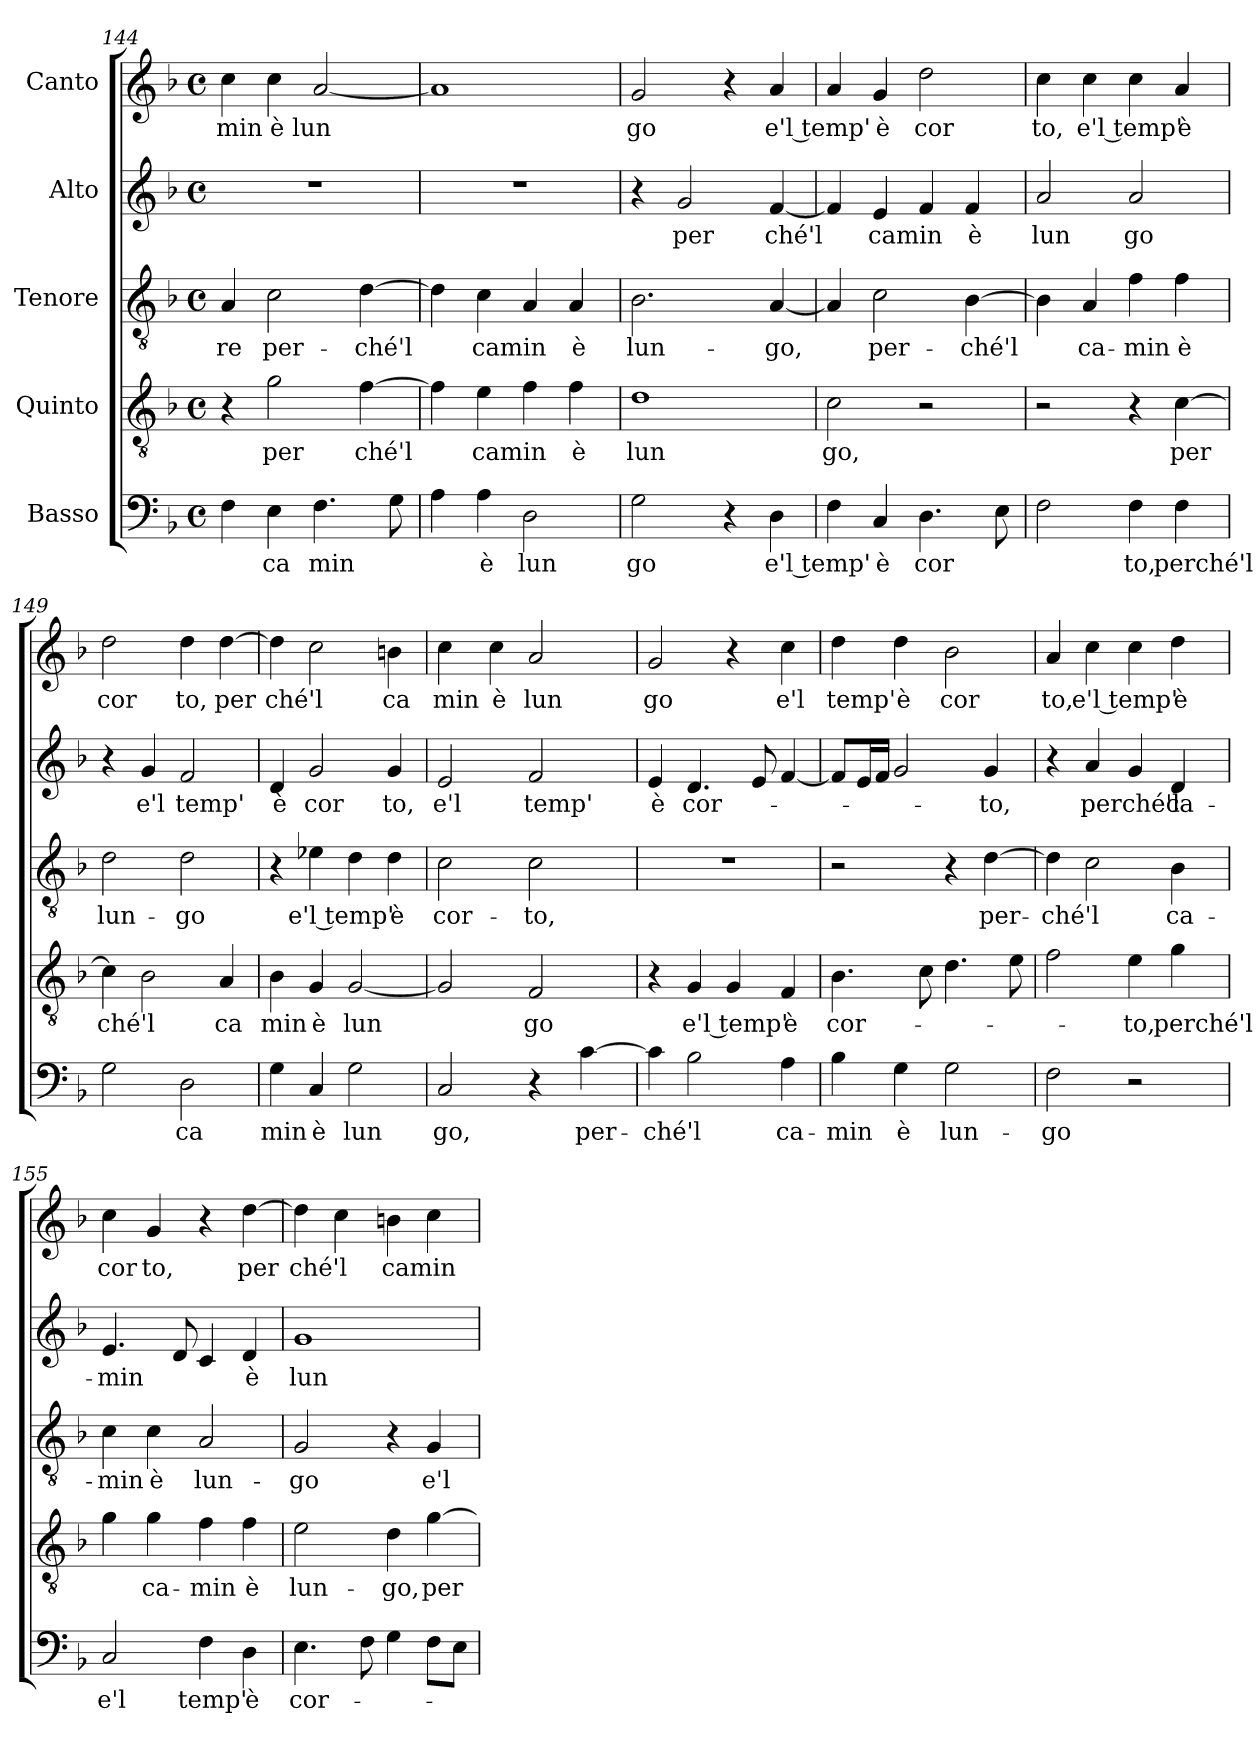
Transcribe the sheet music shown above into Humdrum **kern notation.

**kern	**text	**kern	**text	**kern	**text	**kern	**text	**kern	**text
*part5	*part5	*part4	*part4	*part3	*part3	*part2	*part2	*part1	*part1
*staff5	*staff5	*staff4	*staff4	*staff3	*staff3	*staff2	*staff2	*staff1	*staff1
*I"Basso	*	*I"Quinto	*	*I"Tenore	*	*I"Alto	*	*I"Canto	*
*clefF4	*	*clefGv2	*	*clefGv2	*	*clefG2	*	*clefG2	*
*k[b-]	*	*k[b-]	*	*k[b-]	*	*k[b-]	*	*k[b-]	*
*F:	*	*F:	*	*F:	*	*F:	*	*F:	*
*M4/4	*	*M4/4	*	*M4/4	*	*M4/4	*	*M4/4	*
*met(c)	*	*met(c)	*	*met(c)	*	*met(c)	*	*met(c)	*
=144	=144	=144	=144	=144	=144	=144	=144	=144	=144
!	!	!	!	!	!LO:LY:b:cj	!	!	!	!LO:LY:b:cj
4F\	.	4r	.	4A/	-re	1r	.	4cc\	min
!	!LO:LY:b:cj	!	!LO:LY:b:cj	!	!LO:LY:b:cj	!	!	!	!LO:LY:b:cj
4E\	ca	2g\	per	2c\	per-	.	.	4cc\	è
!	!LO:LY:b	!	!	!	!	!	!	!	!LO:LY:b
4.F\	min	.	.	.	.	.	.	[<2a/	lun
!	!	!	!LO:LY:b	!	!LO:LY:b	!	!	!	!
.	.	[>4f\	ché'l	[>4d\	-ché'l	.	.	.	.
8G\	.	.	.	.	.	.	.	.	.
=145	=145	=145	=145	=145	=145	=145	=145	=145	=145
4A\	.	4f\]	.	4d\]	.	1r	.	1a]	.
!	!LO:LY:b:cj	!	!LO:LY:b	!	!LO:LY:b	!	!	!	!
4A\	è	4e\	camin	4c\	camin	.	.	.	.
!	!LO:LY:b:cj	!	!	!	!	!	!	!	!
2D\	lun	4f\	.	4A/	.	.	.	.	.
!	!	!	!LO:LY:b:cj	!	!LO:LY:b:cj	!	!	!	!
.	.	4f\	è	4A/	è	.	.	.	.
=146	=146	=146	=146	=146	=146	=146	=146	=146	=146
!	!LO:LY:b:cj	!	!LO:LY:b:cj	!	!LO:LY:b:cj	!	!	!	!LO:LY:b:cj
2G\	go	1d	lun	2.B-\	lun-	4r	.	2g/	go
!	!	!	!	!	!	!	!LO:LY:b:cj	!	!
.	.	.	.	.	.	2g/	per	.	.
4r	.	.	.	.	.	.	.	4r	.
!	!LO:LY:b:cj	!	!	!	!LO:LY:b	!	!LO:LY:b	!	!LO:LY:b:cj
4D\	e'l temp'	.	.	[<4A/	-go,	[<4f/	ché'l	4a/	e'l temp'
=147	=147	=147	=147	=147	=147	=147	=147	=147	=147
!	!	!	!LO:LY:b:cj	!	!	!	!	!	!
4F\	.	2c\	go,	4A/]	.	4f/]	.	4a/	.
!	!LO:LY:b:cj	!	!	!	!LO:LY:b:cj	!	!LO:LY:b	!	!LO:LY:b:cj
4C/	è	.	.	2c\	per-	4e/	camin	4g/	è
!	!LO:LY:b	!	!	!	!	!	!	!	!LO:LY:b:cj
4.D\	cor	2r	.	.	.	4f/	.	2dd\	cor
!	!	!	!	!	!LO:LY:b	!	!LO:LY:b:cj	!	!
.	.	.	.	[>4B-\	-ché'l	4f/	è	.	.
8E\	.	.	.	.	.	.	.	.	.
=148	=148	=148	=148	=148	=148	=148	=148	=148	=148
!	!	!	!	!	!	!	!LO:LY:b:cj	!	!LO:LY:b:cj
2F\	.	2r	.	4B-\]	.	2a/	lun	4cc\	to,
!	!	!	!	!	!LO:LY:b:cj	!	!	!	!LO:LY:b:cj
.	.	.	.	4A/	ca-	.	.	4cc\	e'l temp'
!	!LO:LY:b:cj	!	!	!	!LO:LY:b:cj	!	!LO:LY:b:cj	!	!
4F\	to,	4r	.	4f\	-min	2a/	go	4cc\	.
!	!LO:LY:b	!	!LO:LY:b	!	!LO:LY:b:cj	!	!	!	!LO:LY:b:cj
4F\	perché'l	[>4c\	per	4f\	è	.	.	4a/	è
=149	=149	=149	=149	=149	=149	=149	=149	=149	=149
!	!	!	!LO:LY:b	!	!LO:LY:b:cj	!	!	!	!LO:LY:b:cj
2G\	.	4c\]	ché'l	2d\	lun-	4r	.	2dd\	cor
!	!	!	!	!	!	!	!LO:LY:b:cj	!	!
.	.	2B-\	.	.	.	4g/	e'l	.	.
!	!LO:LY:b:cj	!	!	!	!LO:LY:b:cj	!	!LO:LY:b:cj	!	!LO:LY:b:cj
2D\	ca	.	.	2d\	-go	2f/	temp'	4dd\	to,
!	!	!	!LO:LY:b:cj	!	!	!	!	!	!LO:LY:b
.	.	4A/	ca	.	.	.	.	[>4dd\	per
=150	=150	=150	=150	=150	=150	=150	=150	=150	=150
!	!LO:LY:b:cj	!	!LO:LY:b:cj	!	!	!	!LO:LY:b:cj	!	!LO:LY:b
4G\	min	4B-\	min	4r	.	4d/	è	4dd\]	ché'l
!	!LO:LY:b:cj	!	!LO:LY:b:cj	!	!LO:LY:b:cj	!	!LO:LY:b:cj	!	!
4C/	è	4G/	è	4e-X\	e'l temp'	2g/	cor	2cc\	.
!	!LO:LY:b:cj	!	!LO:LY:b	!	!	!	!	!	!
2G\	lun	[>2G/	lun	4d\	.	.	.	.	.
!	!	!	!	!	!LO:LY:b:cj	!	!LO:LY:b:cj	!	!LO:LY:b:cj
.	.	.	.	4d\	è	4g/	to,	4b\	ca
!!LO:PB:g=z
=151	=151	=151	=151	=151	=151	=151	=151	=151	=151
!	!LO:LY:b:cj	!	!	!	!LO:LY:b:cj	!	!LO:LY:b:cj	!	!LO:LY:b:cj
*	*	*^	*	*	*	*	*	*	*
2C/	go,	2G/]	16..ryy	.	2c\	cor-	2e/	e'l	4cc\	min
.	.	.	2ryy	.	.	.	.	.	.	.
!	!	!	!	!	!	!	!	!	!	!LO:LY:b:cj
.	.	.	.	.	.	.	.	.	4cc\	è
!	!	!	!	!LO:LY:b:cj	!	!LO:LY:b:cj	!	!LO:LY:b:cj	!	!LO:LY:b:cj
4r	.	2F/	.	go	2c\	-to,	2f/	temp'	2a/	lun
.	.	.	4ryy	.	.	.	.	.	.	.
!	!LO:LY:b	!	!	!	!	!	!	!	!	!
[>4c\	per-	.	.	.	.	.	.	.	.	.
.	.	.	8ryy	.	.	.	.	.	.	.
.	.	.	64ryy	.	.	.	.	.	.	.
=152	=152	=152	=152	=152	=152	=152	=152	=152	=152	=152
!	!LO:LY:b	!	!	!	!	!	!	!LO:LY:b:cj	!	!LO:LY:b:cj
*	*	*v	*v	*	*	*	*	*	*	*
4c\]	-ché'l	4r	.	1r	.	4e/	è	2g/	go
!	!	!	!LO:LY:b:cj	!	!	!	!LO:LY:b	!	!
2B-\	.	4G/	e'l temp'	.	.	4.d/	cor-	.	.
.	.	4G/	.	.	.	.	.	4r	.
.	.	.	.	.	.	8e/	.	.	.
!	!LO:LY:b:cj	!	!LO:LY:b:cj	!	!	!	!	!	!LO:LY:b:cj
4A\	ca-	4F/	è	.	.	[<4f/	.	4cc\	e'l
=153	=153	=153	=153	=153	=153	=153	=153	=153	=153
!	!LO:LY:b:cj	!	!LO:LY:b	!	!	!	!	!	!LO:LY:b:cj
4B-\	-min	4.B-\	cor-	2r	.	8f/L]	.	4dd\	temp'
.	.	.	.	.	.	16e/	.	.	.
.	.	.	.	.	.	16f/J	.	.	.
!	!LO:LY:b:cj	!	!	!	!	!	!	!	!LO:LY:b:cj
4G\	è	.	.	.	.	2g/	.	4dd\	è
.	.	8c\	.	.	.	.	.	.	.
!	!LO:LY:b:cj	!	!	!	!	!	!	!	!LO:LY:b:cj
2G\	lun-	4.d\	.	4r	.	.	.	2b-\	cor
!	!	!	!	!	!LO:LY:b	!	!LO:LY:b:cj	!	!
.	.	.	.	[>4d\	per-	4g/	-to,	.	.
.	.	8e\	.	.	.	.	.	.	.
=154	=154	=154	=154	=154	=154	=154	=154	=154	=154
!	!LO:LY:b:cj	!	!	!	!LO:LY:b	!	!	!	!LO:LY:b:cj
2F\	-go	2f\	.	4d\]	-ché'l	4r	.	4a/	to,
!	!	!	!	!	!	!	!LO:LY:b	!	!LO:LY:b:cj
.	.	.	.	2c\	.	4a/	perché'l	4cc\	e'l temp'
!	!	!	!LO:LY:b:cj	!	!	!	!	!	!
2r	.	4e\	-to,	.	.	4g/	.	4cc\	.
!	!	!	!LO:LY:b	!	!LO:LY:b:cj	!	!LO:LY:b:cj	!	!LO:LY:b:cj
.	.	4g\	perché'l	4B-\	ca-	4d/	ca-	4dd\	è
=155	=155	=155	=155	=155	=155	=155	=155	=155	=155
!	!LO:LY:b:cj	!	!	!	!LO:LY:b:cj	!	!LO:LY:b	!	!LO:LY:b:cj
2C/	e'l	4g\	.	4c\	-min	4.e/	-min	4cc\	cor
!	!	!	!LO:LY:b:cj	!	!LO:LY:b:cj	!	!	!	!LO:LY:b:cj
.	.	4g\	ca-	4c\	è	.	.	4g/	to,
.	.	.	.	.	.	8d/	.	.	.
!	!LO:LY:b:cj	!	!LO:LY:b:cj	!	!LO:LY:b:cj	!	!	!	!
4F\	temp'	4f\	-min	2A/	lun-	4c/	.	4r	.
!	!LO:LY:b:cj	!	!LO:LY:b:cj	!	!	!	!LO:LY:b:cj	!	!LO:LY:b
4D\	è	4f\	è	.	.	4d/	è	[>4dd\	per
=156	=156	=156	=156	=156	=156	=156	=156	=156	=156
!	!LO:LY:b	!	!LO:LY:b:cj	!	!LO:LY:b:cj	!	!LO:LY:b:cj	!	!LO:LY:b
4.E\	cor-	2e\	lun-	2G/	-go	1g	lun-	4dd\]	ché'l
.	.	.	.	.	.	.	.	4cc\	.
8F\	.	.	.	.	.	.	.	.	.
!	!	!	!LO:LY:b:cj	!	!	!	!	!	!LO:LY:b
4G\	.	4d\	-go,	4r	.	.	.	4bn\	camin
!	!	!	!LO:LY:b	!	!LO:LY:b:cj	!	!	!	!
8F\L	.	[>4g\	per-	4G/	e'l	.	.	4cc\	.
8E\J	.	.	.	.	.	.	.	.	.
=	=	=	=	=	=	=	=	=	=
*-	*-	*-	*-	*-	*-	*-	*-	*-	*-
